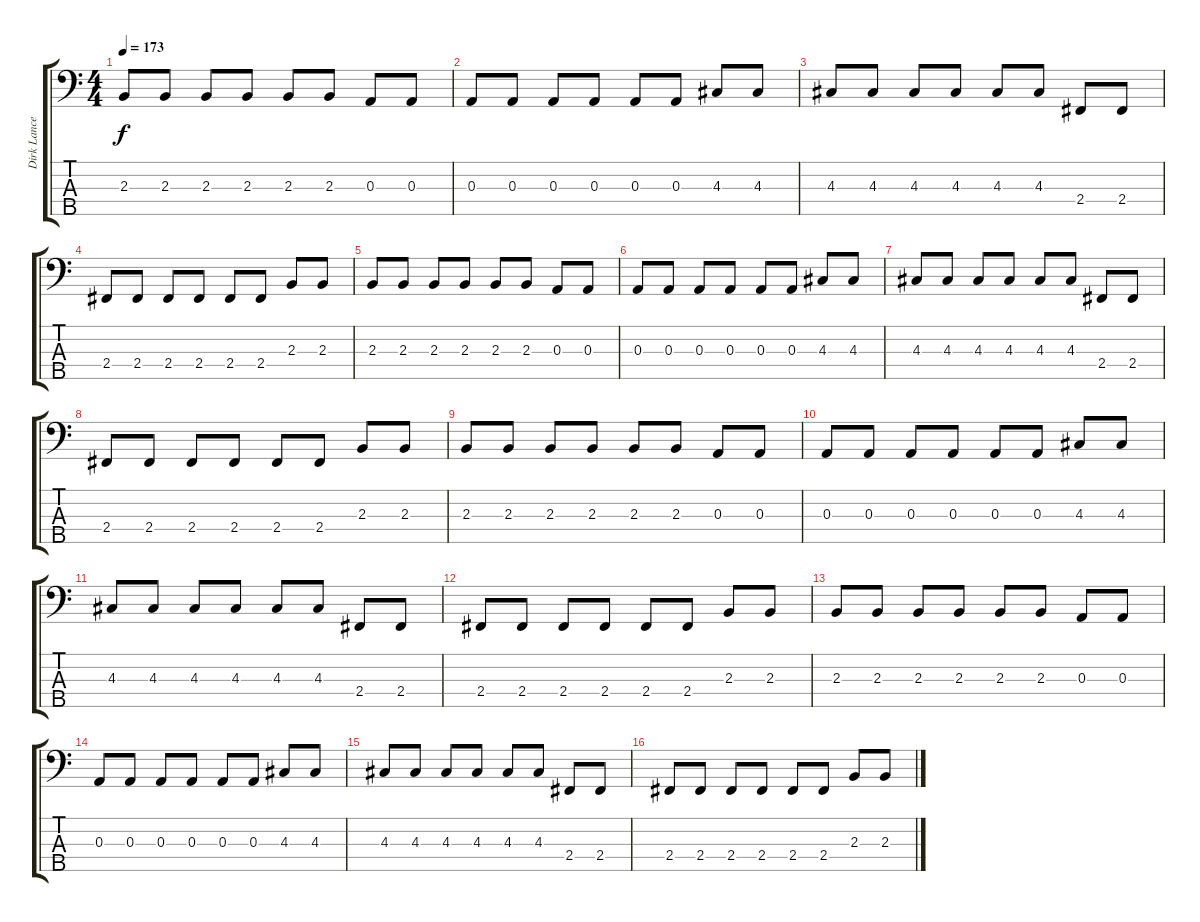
\track ("Dirk Lance-Bass effects" "Dirk Lance") {instrument fretlessbass}
\staff {score tabs}
\tuning (G2 D2 A1 E1 B0) {hide}
\ts (4 4)
\tempo 173
\clef f4
\ks c
2.3.8{dy f} 2.3.8 2.3.8 2.3.8 2.3.8 2.3.8 0.3.8 0.3.8 |
0.3.8 0.3.8 0.3.8 0.3.8 0.3.8 0.3.8 4.3.8 4.3.8 |
4.3.8 4.3.8 4.3.8 4.3.8 4.3.8 4.3.8 2.4.8 2.4.8 |
2.4.8 2.4.8 2.4.8 2.4.8 2.4.8 2.4.8 2.3.8 2.3.8 |
2.3.8 2.3.8 2.3.8 2.3.8 2.3.8 2.3.8 0.3.8 0.3.8 |
0.3.8 0.3.8 0.3.8 0.3.8 0.3.8 0.3.8 4.3.8 4.3.8 |
4.3.8 4.3.8 4.3.8 4.3.8 4.3.8 4.3.8 2.4.8 2.4.8 |
2.4.8 2.4.8 2.4.8 2.4.8 2.4.8 2.4.8 2.3.8 2.3.8 |
2.3.8 2.3.8 2.3.8 2.3.8 2.3.8 2.3.8 0.3.8 0.3.8 |
0.3.8 0.3.8 0.3.8 0.3.8 0.3.8 0.3.8 4.3.8 4.3.8 |
4.3.8 4.3.8 4.3.8 4.3.8 4.3.8 4.3.8 2.4.8 2.4.8 |
2.4.8 2.4.8 2.4.8 2.4.8 2.4.8 2.4.8 2.3.8 2.3.8 |
2.3.8 2.3.8 2.3.8 2.3.8 2.3.8 2.3.8 0.3.8 0.3.8 |
0.3.8 0.3.8 0.3.8 0.3.8 0.3.8 0.3.8 4.3.8 4.3.8 |
4.3.8 4.3.8 4.3.8 4.3.8 4.3.8 4.3.8 2.4.8 2.4.8 |
2.4.8 2.4.8 2.4.8 2.4.8 2.4.8 2.4.8 2.3.8 2.3.8
